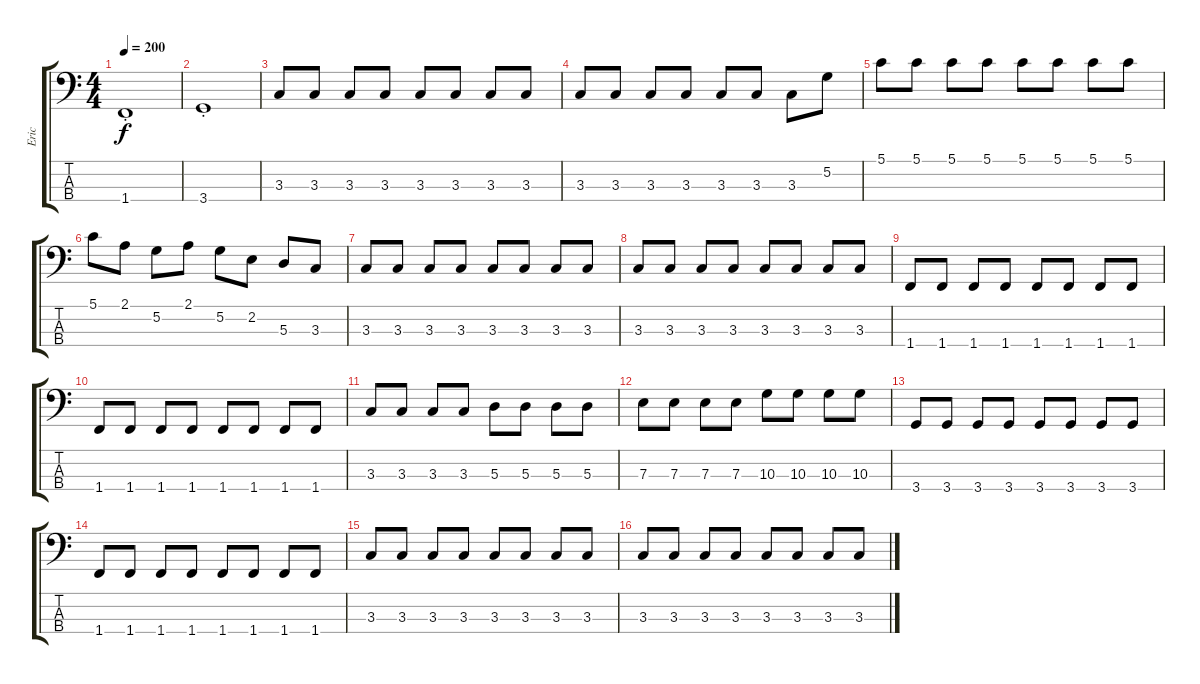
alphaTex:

\track ("Eric" "Eric") {instrument electricbasspick}
\staff {score tabs}
\tuning (G2 D2 A1 E1) {hide}
\ts (4 4)
\tempo 200
\clef f4
\ks c
1.4{st}.1{dy f} |
3.4{st}.1 |
3.3.8 3.3.8 3.3.8 3.3.8 3.3.8 3.3.8 3.3.8 3.3.8 |
3.3.8 3.3.8 3.3.8 3.3.8 3.3.8 3.3.8 3.3.8 5.2.8 |
5.1.8 5.1.8 5.1.8 5.1.8 5.1.8 5.1.8 5.1.8 5.1.8 |
5.1.8 2.1.8 5.2.8 2.1.8 5.2.8 2.2.8 5.3.8 3.3.8 |
3.3.8 3.3.8 3.3.8 3.3.8 3.3.8 3.3.8 3.3.8 3.3.8 |
3.3.8 3.3.8 3.3.8 3.3.8 3.3.8 3.3.8 3.3.8 3.3.8 |
1.4.8 1.4.8 1.4.8 1.4.8 1.4.8 1.4.8 1.4.8 1.4.8 |
1.4.8 1.4.8 1.4.8 1.4.8 1.4.8 1.4.8 1.4.8 1.4.8 |
3.3.8 3.3.8 3.3.8 3.3.8 5.3.8 5.3.8 5.3.8 5.3.8 |
7.3.8 7.3.8 7.3.8 7.3.8 10.3.8 10.3.8 10.3.8 10.3.8 |
3.4.8 3.4.8 3.4.8 3.4.8 3.4.8 3.4.8 3.4.8 3.4.8 |
1.4.8 1.4.8 1.4.8 1.4.8 1.4.8 1.4.8 1.4.8 1.4.8 |
3.3.8 3.3.8 3.3.8 3.3.8 3.3.8 3.3.8 3.3.8 3.3.8 |
3.3.8 3.3.8 3.3.8 3.3.8 3.3.8 3.3.8 3.3.8 3.3.8
